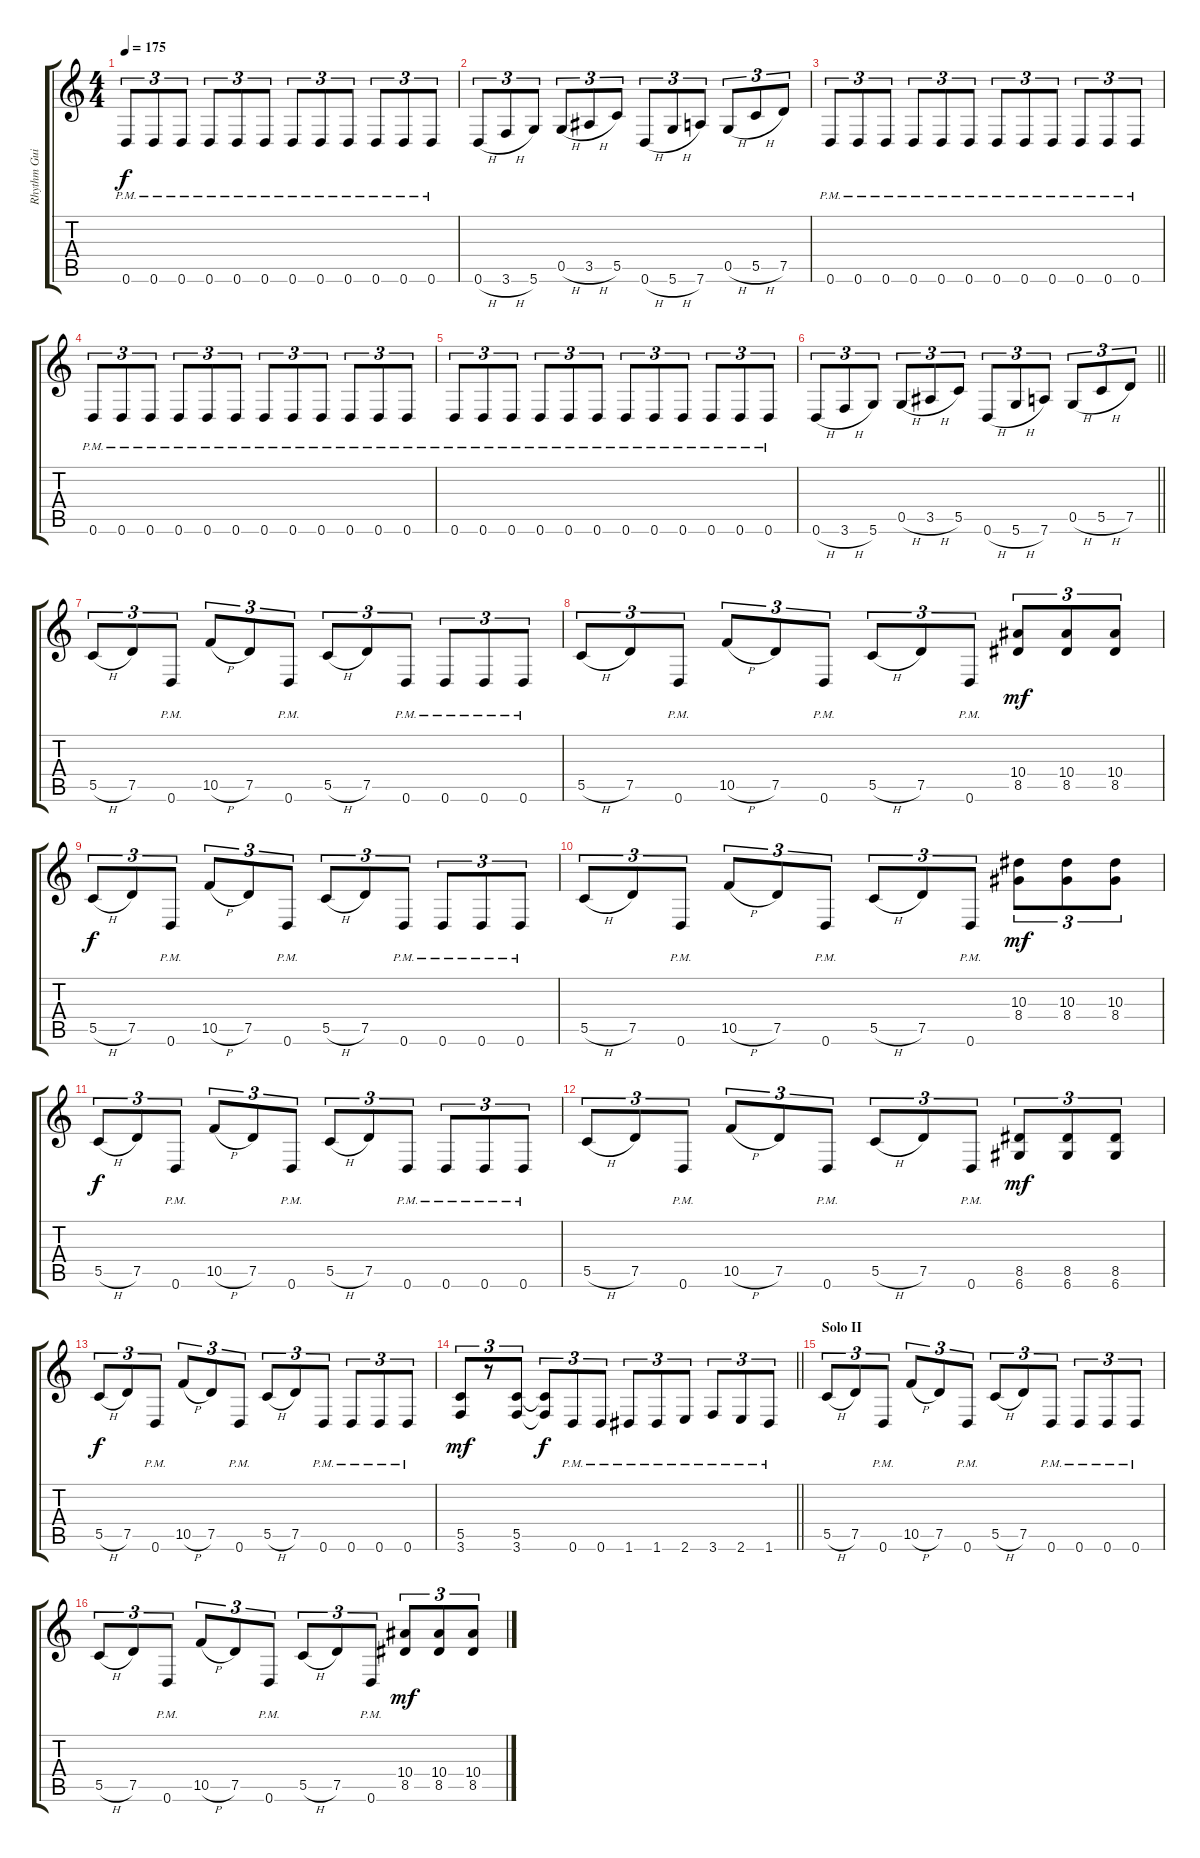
\track ("Rhythm Guitar II" "Rhythm Gui") {instrument distortionguitar}
\staff {score tabs}
\tuning (D4 A3 F3 C3 G2 D2) {hide}
\ts (4 4)
\tempo 175
\clef g2
\ks c
0.6{pm}.8{tu (3 2) dy f} 0.6{pm}.8{tu (3 2)} 0.6{pm}.8{tu (3 2)} 0.6{pm}.8{tu (3 2)} 0.6{pm}.8{tu (3 2)} 0.6{pm}.8{tu (3 2)} 0.6{pm}.8{tu (3 2)} 0.6{pm}.8{tu (3 2)} 0.6{pm}.8{tu (3 2)} 0.6{pm}.8{tu (3 2)} 0.6{pm}.8{tu (3 2)} 0.6{pm}.8{tu (3 2)} |
0.6{h}.8{tu (3 2)} 3.6{h}.8{tu (3 2)} 5.6.8{tu (3 2)} 0.5{h}.8{tu (3 2)} 3.5{h}.8{tu (3 2)} 5.5.8{tu (3 2)} 0.6{h}.8{tu (3 2)} 5.6{h}.8{tu (3 2)} 7.6.8{tu (3 2)} 0.5{h}.8{tu (3 2)} 5.5{h}.8{tu (3 2)} 7.5.8{tu (3 2)} |
0.6{pm}.8{tu (3 2)} 0.6{pm}.8{tu (3 2)} 0.6{pm}.8{tu (3 2)} 0.6{pm}.8{tu (3 2)} 0.6{pm}.8{tu (3 2)} 0.6{pm}.8{tu (3 2)} 0.6{pm}.8{tu (3 2)} 0.6{pm}.8{tu (3 2)} 0.6{pm}.8{tu (3 2)} 0.6{pm}.8{tu (3 2)} 0.6{pm}.8{tu (3 2)} 0.6{pm}.8{tu (3 2)} |
0.6{pm}.8{tu (3 2)} 0.6{pm}.8{tu (3 2)} 0.6{pm}.8{tu (3 2)} 0.6{pm}.8{tu (3 2)} 0.6{pm}.8{tu (3 2)} 0.6{pm}.8{tu (3 2)} 0.6{pm}.8{tu (3 2)} 0.6{pm}.8{tu (3 2)} 0.6{pm}.8{tu (3 2)} 0.6{pm}.8{tu (3 2)} 0.6{pm}.8{tu (3 2)} 0.6{pm}.8{tu (3 2)} |
0.6{pm}.8{tu (3 2)} 0.6{pm}.8{tu (3 2)} 0.6{pm}.8{tu (3 2)} 0.6{pm}.8{tu (3 2)} 0.6{pm}.8{tu (3 2)} 0.6{pm}.8{tu (3 2)} 0.6{pm}.8{tu (3 2)} 0.6{pm}.8{tu (3 2)} 0.6{pm}.8{tu (3 2)} 0.6{pm}.8{tu (3 2)} 0.6{pm}.8{tu (3 2)} 0.6{pm}.8{tu (3 2)} |
\barLineRight lightlight
0.6{h}.8{tu (3 2)} 3.6{h}.8{tu (3 2)} 5.6.8{tu (3 2)} 0.5{h}.8{tu (3 2)} 3.5{h}.8{tu (3 2)} 5.5.8{tu (3 2)} 0.6{h}.8{tu (3 2)} 5.6{h}.8{tu (3 2)} 7.6.8{tu (3 2)} 0.5{h}.8{tu (3 2)} 5.5{h}.8{tu (3 2)} 7.5.8{tu (3 2)} |
\section ("" "")
5.5{h}.8{tu (3 2)} 7.5.8{tu (3 2)} 0.6{pm}.8{tu (3 2)} 10.5{h}.8{tu (3 2)} 7.5.8{tu (3 2)} 0.6{pm}.8{tu (3 2)} 5.5{h}.8{tu (3 2)} 7.5.8{tu (3 2)} 0.6{pm}.8{tu (3 2)} 0.6{pm}.8{tu (3 2)} 0.6{pm}.8{tu (3 2)} 0.6{pm}.8{tu (3 2)} |
5.5{h}.8{tu (3 2)} 7.5.8{tu (3 2)} 0.6{pm}.8{tu (3 2)} 10.5{h}.8{tu (3 2)} 7.5.8{tu (3 2)} 0.6{pm}.8{tu (3 2)} 5.5{h}.8{tu (3 2)} 7.5.8{tu (3 2)} 0.6{pm}.8{tu (3 2)} (10.4 8.5).8{tu (3 2) dy mf} (10.4 8.5).8{tu (3 2)} (10.4 8.5).8{tu (3 2)} |
5.5{h}.8{tu (3 2) dy f} 7.5.8{tu (3 2)} 0.6{pm}.8{tu (3 2)} 10.5{h}.8{tu (3 2)} 7.5.8{tu (3 2)} 0.6{pm}.8{tu (3 2)} 5.5{h}.8{tu (3 2)} 7.5.8{tu (3 2)} 0.6{pm}.8{tu (3 2)} 0.6{pm}.8{tu (3 2)} 0.6{pm}.8{tu (3 2)} 0.6{pm}.8{tu (3 2)} |
5.5{h}.8{tu (3 2)} 7.5.8{tu (3 2)} 0.6{pm}.8{tu (3 2)} 10.5{h}.8{tu (3 2)} 7.5.8{tu (3 2)} 0.6{pm}.8{tu (3 2)} 5.5{h}.8{tu (3 2)} 7.5.8{tu (3 2)} 0.6{pm}.8{tu (3 2)} (10.3 8.4).8{tu (3 2) dy mf} (10.3 8.4).8{tu (3 2)} (10.3 8.4).8{tu (3 2)} |
5.5{h}.8{tu (3 2) dy f} 7.5.8{tu (3 2)} 0.6{pm}.8{tu (3 2)} 10.5{h}.8{tu (3 2)} 7.5.8{tu (3 2)} 0.6{pm}.8{tu (3 2)} 5.5{h}.8{tu (3 2)} 7.5.8{tu (3 2)} 0.6{pm}.8{tu (3 2)} 0.6{pm}.8{tu (3 2)} 0.6{pm}.8{tu (3 2)} 0.6{pm}.8{tu (3 2)} |
5.5{h}.8{tu (3 2)} 7.5.8{tu (3 2)} 0.6{pm}.8{tu (3 2)} 10.5{h}.8{tu (3 2)} 7.5.8{tu (3 2)} 0.6{pm}.8{tu (3 2)} 5.5{h}.8{tu (3 2)} 7.5.8{tu (3 2)} 0.6{pm}.8{tu (3 2)} (8.5 6.6).8{tu (3 2) dy mf} (8.5 6.6).8{tu (3 2)} (8.5 6.6).8{tu (3 2)} |
5.5{h}.8{tu (3 2) dy f} 7.5.8{tu (3 2)} 0.6{pm}.8{tu (3 2)} 10.5{h}.8{tu (3 2)} 7.5.8{tu (3 2)} 0.6{pm}.8{tu (3 2)} 5.5{h}.8{tu (3 2)} 7.5.8{tu (3 2)} 0.6{pm}.8{tu (3 2)} 0.6{pm}.8{tu (3 2)} 0.6{pm}.8{tu (3 2)} 0.6{pm}.8{tu (3 2)} |
\barLineRight lightlight
(5.5 3.6).8{tu (3 2) dy mf} r.8{tu (3 2)} (5.5 3.6).8{tu (3 2)} (5.5{t} 3.6{t}).8{tu (3 2) dy f} 0.6{pm}.8{tu (3 2)} 0.6{pm}.8{tu (3 2)} 1.6{pm}.8{tu (3 2)} 1.6{pm}.8{tu (3 2)} 2.6{pm}.8{tu (3 2)} 3.6{pm}.8{tu (3 2)} 2.6{pm}.8{tu (3 2)} 1.6{pm}.8{tu (3 2)} |
\section ("" "Solo II")
5.5{h}.8{tu (3 2)} 7.5.8{tu (3 2)} 0.6{pm}.8{tu (3 2)} 10.5{h}.8{tu (3 2)} 7.5.8{tu (3 2)} 0.6{pm}.8{tu (3 2)} 5.5{h}.8{tu (3 2)} 7.5.8{tu (3 2)} 0.6{pm}.8{tu (3 2)} 0.6{pm}.8{tu (3 2)} 0.6{pm}.8{tu (3 2)} 0.6{pm}.8{tu (3 2)} |
5.5{h}.8{tu (3 2)} 7.5.8{tu (3 2)} 0.6{pm}.8{tu (3 2)} 10.5{h}.8{tu (3 2)} 7.5.8{tu (3 2)} 0.6{pm}.8{tu (3 2)} 5.5{h}.8{tu (3 2)} 7.5.8{tu (3 2)} 0.6{pm}.8{tu (3 2)} (10.4 8.5).8{tu (3 2) dy mf} (10.4 8.5).8{tu (3 2)} (10.4 8.5).8{tu (3 2)}
